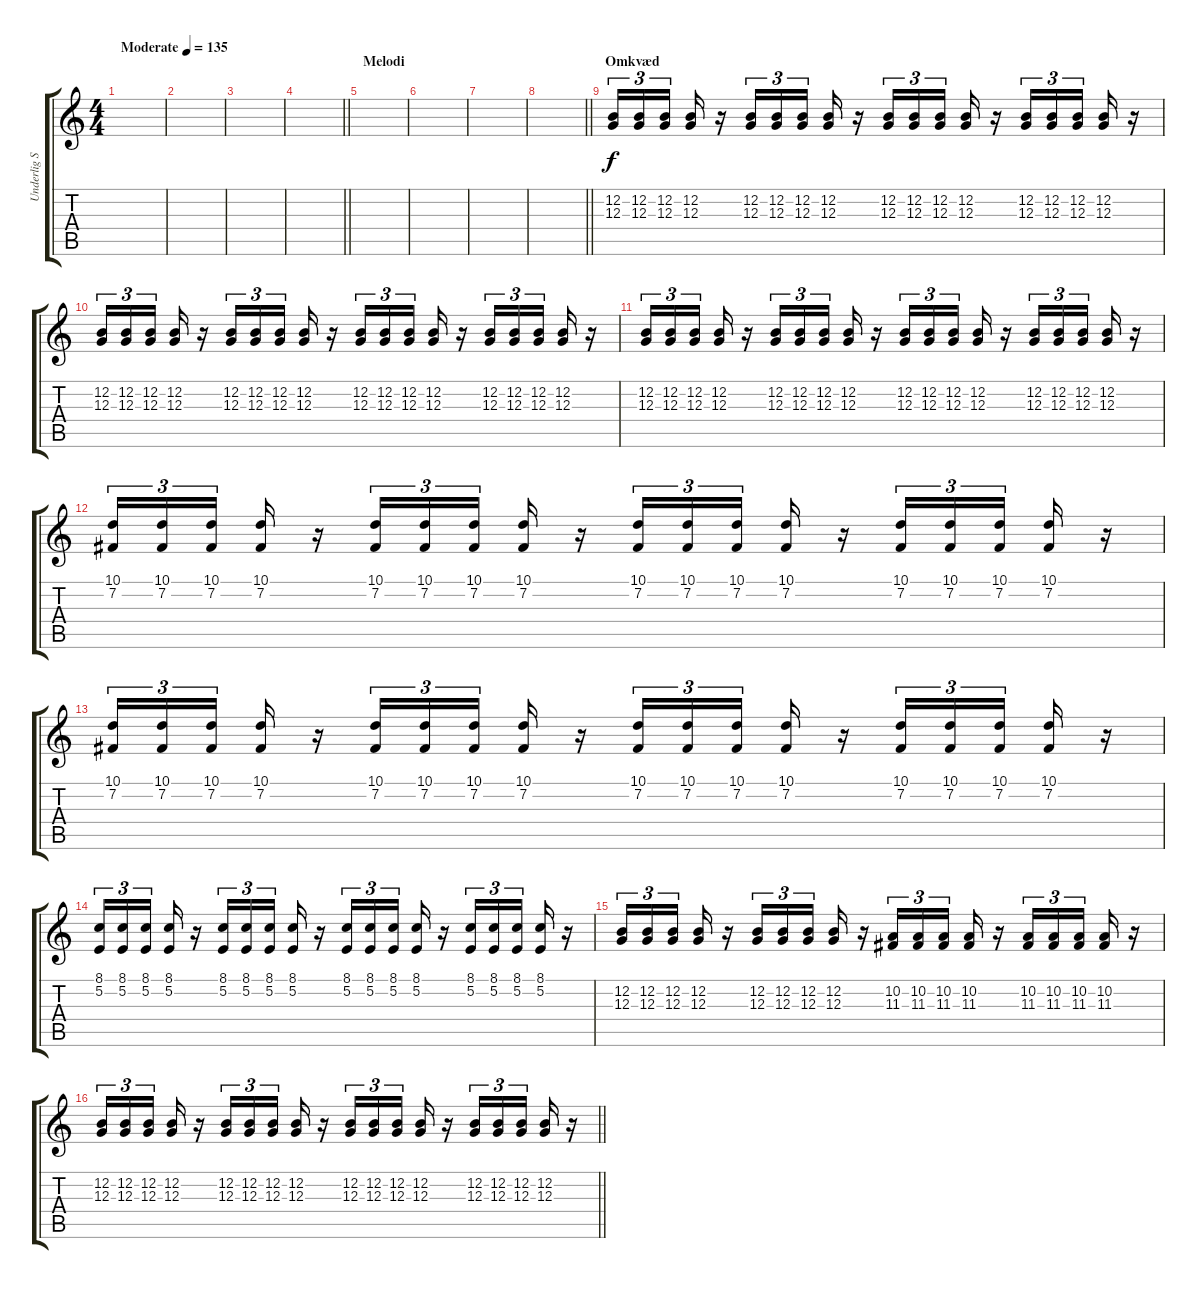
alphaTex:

\track ("Underlig Synth Baggrund" "Underlig S") {instrument violin}
\staff {score tabs}
\tuning (E4 B3 G3 D3 A2 E2) {hide}
\ts (4 4)
\tempo (135 "Moderate")
\clef g2
\ks c
|
|
|
\barLineRight lightlight
|
\section ("" "Melodi")
|
|
|
\barLineRight lightlight
|
\section ("" "Omkvæd")
(12.2 12.3).16{tu (3 2)} (12.2 12.3).16{tu (3 2)} (12.2 12.3).16{tu (3 2) beam splitsecondary} (12.2 12.3).16 r.16 (12.2 12.3).16{tu (3 2)} (12.2 12.3).16{tu (3 2)} (12.2 12.3).16{tu (3 2) beam splitsecondary} (12.2 12.3).16 r.16 (12.2 12.3).16{tu (3 2)} (12.2 12.3).16{tu (3 2)} (12.2 12.3).16{tu (3 2) beam splitsecondary} (12.2 12.3).16 r.16 (12.2 12.3).16{tu (3 2)} (12.2 12.3).16{tu (3 2)} (12.2 12.3).16{tu (3 2) beam splitsecondary} (12.2 12.3).16 r.16 |
(12.2 12.3).16{tu (3 2)} (12.2 12.3).16{tu (3 2)} (12.2 12.3).16{tu (3 2) beam splitsecondary} (12.2 12.3).16 r.16 (12.2 12.3).16{tu (3 2)} (12.2 12.3).16{tu (3 2)} (12.2 12.3).16{tu (3 2) beam splitsecondary} (12.2 12.3).16 r.16 (12.2 12.3).16{tu (3 2)} (12.2 12.3).16{tu (3 2)} (12.2 12.3).16{tu (3 2) beam splitsecondary} (12.2 12.3).16 r.16 (12.2 12.3).16{tu (3 2)} (12.2 12.3).16{tu (3 2)} (12.2 12.3).16{tu (3 2) beam splitsecondary} (12.2 12.3).16 r.16 |
(12.2 12.3).16{tu (3 2)} (12.2 12.3).16{tu (3 2)} (12.2 12.3).16{tu (3 2) beam splitsecondary} (12.2 12.3).16 r.16 (12.2 12.3).16{tu (3 2)} (12.2 12.3).16{tu (3 2)} (12.2 12.3).16{tu (3 2) beam splitsecondary} (12.2 12.3).16 r.16 (12.2 12.3).16{tu (3 2)} (12.2 12.3).16{tu (3 2)} (12.2 12.3).16{tu (3 2) beam splitsecondary} (12.2 12.3).16 r.16 (12.2 12.3).16{tu (3 2)} (12.2 12.3).16{tu (3 2)} (12.2 12.3).16{tu (3 2) beam splitsecondary} (12.2 12.3).16 r.16 |
(10.1 7.2).16{tu (3 2)} (10.1 7.2).16{tu (3 2)} (10.1 7.2).16{tu (3 2) beam splitsecondary} (10.1 7.2).16 r.16 (10.1 7.2).16{tu (3 2)} (10.1 7.2).16{tu (3 2)} (10.1 7.2).16{tu (3 2) beam splitsecondary} (10.1 7.2).16 r.16 (10.1 7.2).16{tu (3 2)} (10.1 7.2).16{tu (3 2)} (10.1 7.2).16{tu (3 2) beam splitsecondary} (10.1 7.2).16 r.16 (10.1 7.2).16{tu (3 2)} (10.1 7.2).16{tu (3 2)} (10.1 7.2).16{tu (3 2) beam splitsecondary} (10.1 7.2).16 r.16 |
(10.1 7.2).16{tu (3 2)} (10.1 7.2).16{tu (3 2)} (10.1 7.2).16{tu (3 2) beam splitsecondary} (10.1 7.2).16 r.16 (10.1 7.2).16{tu (3 2)} (10.1 7.2).16{tu (3 2)} (10.1 7.2).16{tu (3 2) beam splitsecondary} (10.1 7.2).16 r.16 (10.1 7.2).16{tu (3 2)} (10.1 7.2).16{tu (3 2)} (10.1 7.2).16{tu (3 2) beam splitsecondary} (10.1 7.2).16 r.16 (10.1 7.2).16{tu (3 2)} (10.1 7.2).16{tu (3 2)} (10.1 7.2).16{tu (3 2) beam splitsecondary} (10.1 7.2).16 r.16 |
(8.1 5.2).16{tu (3 2)} (8.1 5.2).16{tu (3 2)} (8.1 5.2).16{tu (3 2) beam splitsecondary} (8.1 5.2).16 r.16 (8.1 5.2).16{tu (3 2)} (8.1 5.2).16{tu (3 2)} (8.1 5.2).16{tu (3 2) beam splitsecondary} (8.1 5.2).16 r.16 (8.1 5.2).16{tu (3 2)} (8.1 5.2).16{tu (3 2)} (8.1 5.2).16{tu (3 2) beam splitsecondary} (8.1 5.2).16 r.16 (8.1 5.2).16{tu (3 2)} (8.1 5.2).16{tu (3 2)} (8.1 5.2).16{tu (3 2) beam splitsecondary} (8.1 5.2).16 r.16 |
(12.2 12.3).16{tu (3 2)} (12.2 12.3).16{tu (3 2)} (12.2 12.3).16{tu (3 2) beam splitsecondary} (12.2 12.3).16 r.16 (12.2 12.3).16{tu (3 2)} (12.2 12.3).16{tu (3 2)} (12.2 12.3).16{tu (3 2) beam splitsecondary} (12.2 12.3).16 r.16 (10.2 11.3).16{tu (3 2)} (10.2 11.3).16{tu (3 2)} (10.2 11.3).16{tu (3 2) beam splitsecondary} (10.2 11.3).16 r.16 (10.2 11.3).16{tu (3 2)} (10.2 11.3).16{tu (3 2)} (10.2 11.3).16{tu (3 2) beam splitsecondary} (10.2 11.3).16 r.16 |
\barLineRight lightlight
(12.2 12.3).16{tu (3 2)} (12.2 12.3).16{tu (3 2)} (12.2 12.3).16{tu (3 2) beam splitsecondary} (12.2 12.3).16 r.16 (12.2 12.3).16{tu (3 2)} (12.2 12.3).16{tu (3 2)} (12.2 12.3).16{tu (3 2) beam splitsecondary} (12.2 12.3).16 r.16 (12.2 12.3).16{tu (3 2)} (12.2 12.3).16{tu (3 2)} (12.2 12.3).16{tu (3 2) beam splitsecondary} (12.2 12.3).16 r.16 (12.2 12.3).16{tu (3 2)} (12.2 12.3).16{tu (3 2)} (12.2 12.3).16{tu (3 2) beam splitsecondary} (12.2 12.3).16 r.16
